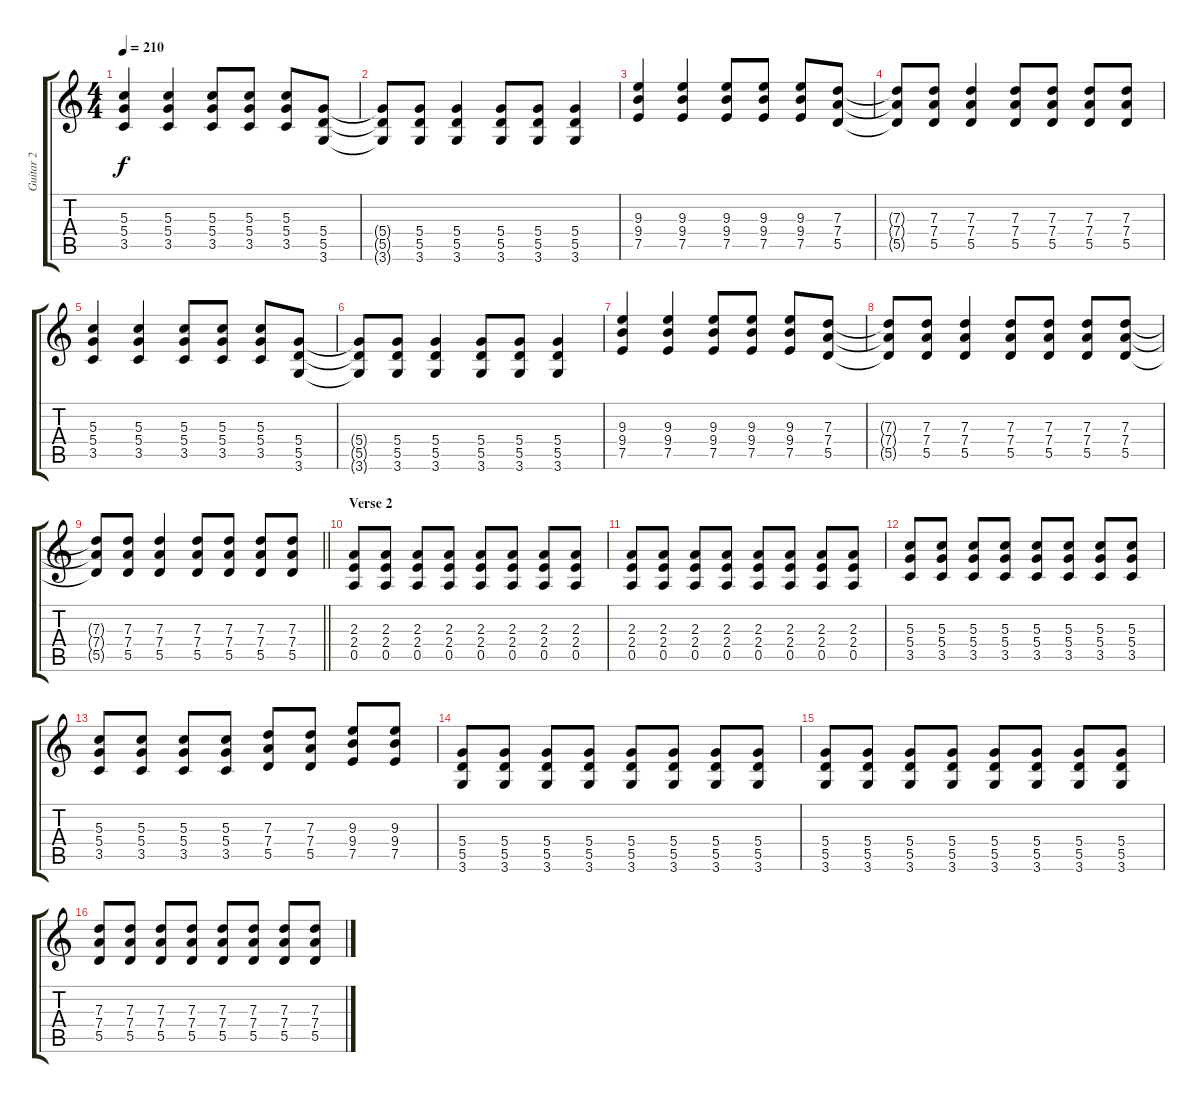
\track ("Guitar 2" "Guitar 2") {instrument distortionguitar}
\staff {score tabs}
\tuning (E4 B3 G3 D3 A2 E2) {hide}
\ts (4 4)
\tempo 210
\clef g2
\ks c
(5.3 5.4 3.5).4{dy f} (5.3 5.4 3.5).4 (5.3 5.4 3.5).8 (5.3 5.4 3.5).8 (5.3 5.4 3.5).8 (5.4 5.5 3.6).8 |
(5.4{t} 5.5{t} 3.6{t}).8 (5.4 5.5 3.6).8 (5.4 5.5 3.6).4 (5.4 5.5 3.6).8 (5.4 5.5 3.6).8 (5.4 5.5 3.6).4 |
(9.3 9.4 7.5).4 (9.3 9.4 7.5).4 (9.3 9.4 7.5).8 (9.3 9.4 7.5).8 (9.3 9.4 7.5).8 (7.3 7.4 5.5).8 |
(7.3{t} 7.4{t} 5.5{t}).8 (7.3 7.4 5.5).8 (7.3 7.4 5.5).4 (7.3 7.4 5.5).8 (7.3 7.4 5.5).8 (7.3 7.4 5.5).8 (7.3 7.4 5.5).8 |
(5.3 5.4 3.5).4 (5.3 5.4 3.5).4 (5.3 5.4 3.5).8 (5.3 5.4 3.5).8 (5.3 5.4 3.5).8 (5.4 5.5 3.6).8 |
(5.4{t} 5.5{t} 3.6{t}).8 (5.4 5.5 3.6).8 (5.4 5.5 3.6).4 (5.4 5.5 3.6).8 (5.4 5.5 3.6).8 (5.4 5.5 3.6).4 |
(9.3 9.4 7.5).4 (9.3 9.4 7.5).4 (9.3 9.4 7.5).8 (9.3 9.4 7.5).8 (9.3 9.4 7.5).8 (7.3 7.4 5.5).8 |
(7.3{t} 7.4{t} 5.5{t}).8 (7.3 7.4 5.5).8 (7.3 7.4 5.5).4 (7.3 7.4 5.5).8 (7.3 7.4 5.5).8 (7.3 7.4 5.5).8 (7.3 7.4 5.5).8 |
\barLineRight lightlight
(7.3{t} 7.4{t} 5.5{t}).8 (7.3 7.4 5.5).8 (7.3 7.4 5.5).4 (7.3 7.4 5.5).8 (7.3 7.4 5.5).8 (7.3 7.4 5.5).8 (7.3 7.4 5.5).8 |
\section ("" "Verse 2")
(2.3 2.4 0.5).8 (2.3 2.4 0.5).8 (2.3 2.4 0.5).8 (2.3 2.4 0.5).8 (2.3 2.4 0.5).8 (2.3 2.4 0.5).8 (2.3 2.4 0.5).8 (2.3 2.4 0.5).8 |
(2.3 2.4 0.5).8 (2.3 2.4 0.5).8 (2.3 2.4 0.5).8 (2.3 2.4 0.5).8 (2.3 2.4 0.5).8 (2.3 2.4 0.5).8 (2.3 2.4 0.5).8 (2.3 2.4 0.5).8 |
(5.3 5.4 3.5).8 (5.3 5.4 3.5).8 (5.3 5.4 3.5).8 (5.3 5.4 3.5).8 (5.3 5.4 3.5).8 (5.3 5.4 3.5).8 (5.3 5.4 3.5).8 (5.3 5.4 3.5).8 |
(5.3 5.4 3.5).8 (5.3 5.4 3.5).8 (5.3 5.4 3.5).8 (5.3 5.4 3.5).8 (7.3 7.4 5.5).8 (7.3 7.4 5.5).8 (9.3 9.4 7.5).8 (9.3 9.4 7.5).8 |
(5.4 5.5 3.6).8 (5.4 5.5 3.6).8 (5.4 5.5 3.6).8 (5.4 5.5 3.6).8 (5.4 5.5 3.6).8 (5.4 5.5 3.6).8 (5.4 5.5 3.6).8 (5.4 5.5 3.6).8 |
(5.4 5.5 3.6).8 (5.4 5.5 3.6).8 (5.4 5.5 3.6).8 (5.4 5.5 3.6).8 (5.4 5.5 3.6).8 (5.4 5.5 3.6).8 (5.4 5.5 3.6).8 (5.4 5.5 3.6).8 |
(7.3 7.4 5.5).8 (7.3 7.4 5.5).8 (7.3 7.4 5.5).8 (7.3 7.4 5.5).8 (7.3 7.4 5.5).8 (7.3 7.4 5.5).8 (7.3 7.4 5.5).8 (7.3 7.4 5.5).8
